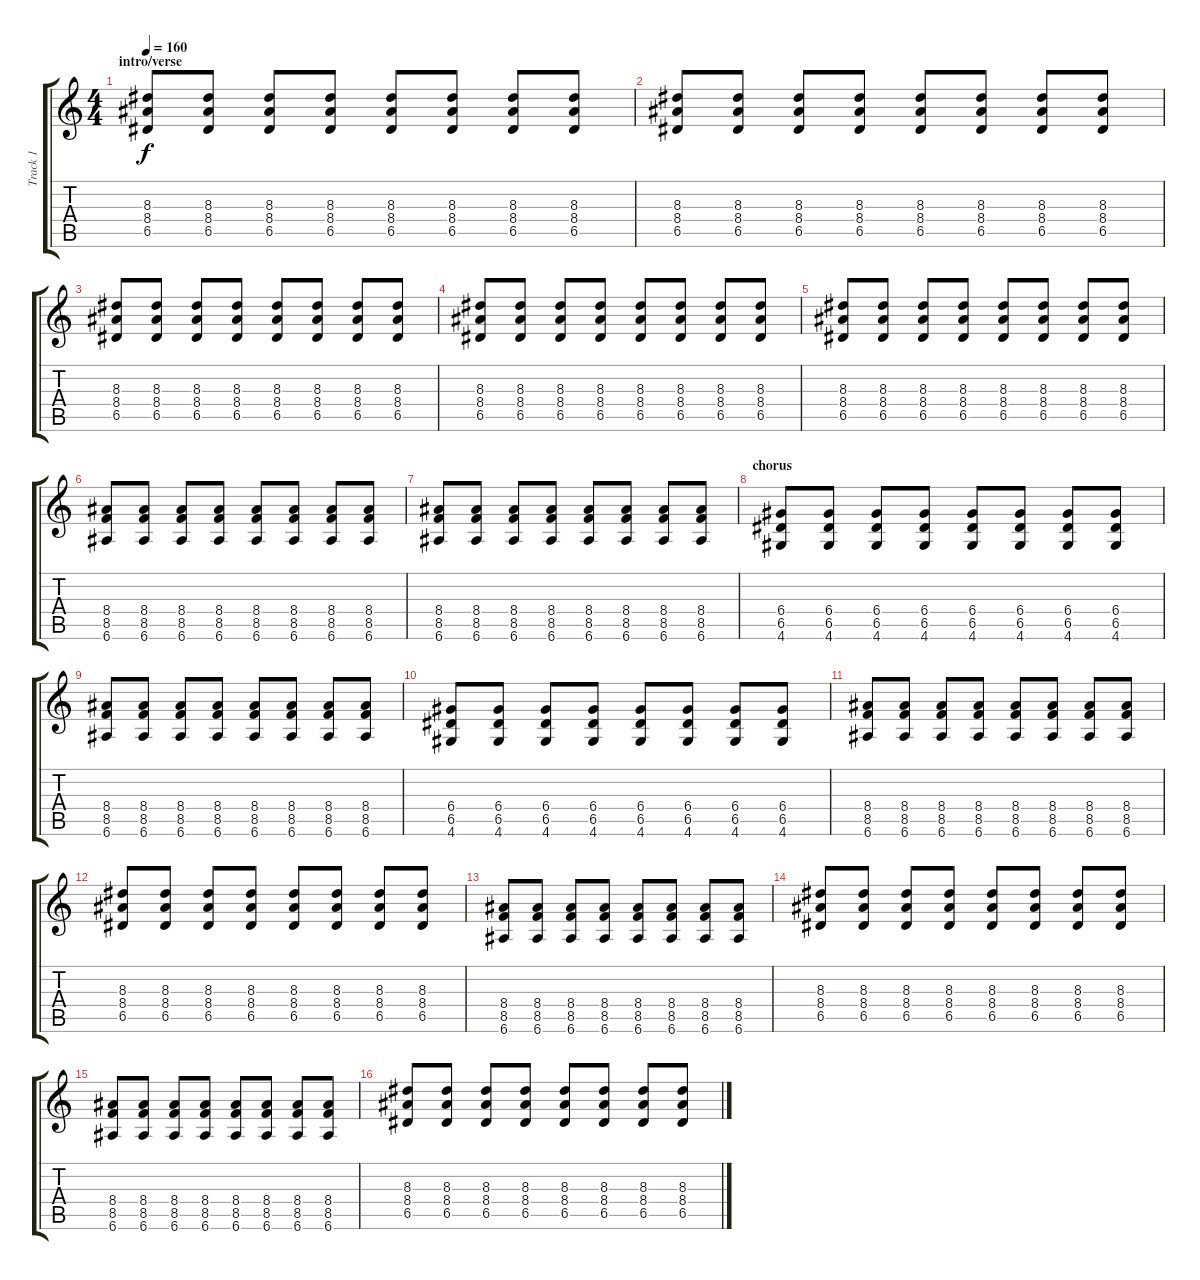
\track ("Track 1" "Track 1") {instrument overdrivenguitar}
\staff {score tabs}
\tuning (E4 B3 G3 D3 A2 E2) {hide}
\ts (4 4)
\section ("" "intro/verse")
\tempo 160
\clef g2
\ks c
(8.3 8.4 6.5).8{dy f instrument overdrivenguitar} (8.3 8.4 6.5).8 (8.3 8.4 6.5).8 (8.3 8.4 6.5).8 (8.3 8.4 6.5).8 (8.3 8.4 6.5).8 (8.3 8.4 6.5).8 (8.3 8.4 6.5).8 |
(8.3 8.4 6.5).8 (8.3 8.4 6.5).8 (8.3 8.4 6.5).8 (8.3 8.4 6.5).8 (8.3 8.4 6.5).8 (8.3 8.4 6.5).8 (8.3 8.4 6.5).8 (8.3 8.4 6.5).8 |
(8.3 8.4 6.5).8 (8.3 8.4 6.5).8 (8.3 8.4 6.5).8 (8.3 8.4 6.5).8 (8.3 8.4 6.5).8 (8.3 8.4 6.5).8 (8.3 8.4 6.5).8 (8.3 8.4 6.5).8 |
(8.3 8.4 6.5).8 (8.3 8.4 6.5).8 (8.3 8.4 6.5).8 (8.3 8.4 6.5).8 (8.3 8.4 6.5).8 (8.3 8.4 6.5).8 (8.3 8.4 6.5).8 (8.3 8.4 6.5).8 |
(8.3 8.4 6.5).8 (8.3 8.4 6.5).8 (8.3 8.4 6.5).8 (8.3 8.4 6.5).8 (8.3 8.4 6.5).8 (8.3 8.4 6.5).8 (8.3 8.4 6.5).8 (8.3 8.4 6.5).8 |
(8.4 8.5 6.6).8 (8.4 8.5 6.6).8 (8.4 8.5 6.6).8 (8.4 8.5 6.6).8 (8.4 8.5 6.6).8 (8.4 8.5 6.6).8 (8.4 8.5 6.6).8 (8.4 8.5 6.6).8 |
(8.4 8.5 6.6).8 (8.4 8.5 6.6).8 (8.4 8.5 6.6).8 (8.4 8.5 6.6).8 (8.4 8.5 6.6).8 (8.4 8.5 6.6).8 (8.4 8.5 6.6).8 (8.4 8.5 6.6).8 |
\section ("" "chorus")
(6.4 6.5 4.6).8 (6.4 6.5 4.6).8 (6.4 6.5 4.6).8 (6.4 6.5 4.6).8 (6.4 6.5 4.6).8 (6.4 6.5 4.6).8 (6.4 6.5 4.6).8 (6.4 6.5 4.6).8 |
(8.4 8.5 6.6).8 (8.4 8.5 6.6).8 (8.4 8.5 6.6).8 (8.4 8.5 6.6).8 (8.4 8.5 6.6).8 (8.4 8.5 6.6).8 (8.4 8.5 6.6).8 (8.4 8.5 6.6).8 |
(6.4 6.5 4.6).8 (6.4 6.5 4.6).8 (6.4 6.5 4.6).8 (6.4 6.5 4.6).8 (6.4 6.5 4.6).8 (6.4 6.5 4.6).8 (6.4 6.5 4.6).8 (6.4 6.5 4.6).8 |
(8.4 8.5 6.6).8 (8.4 8.5 6.6).8 (8.4 8.5 6.6).8 (8.4 8.5 6.6).8 (8.4 8.5 6.6).8 (8.4 8.5 6.6).8 (8.4 8.5 6.6).8 (8.4 8.5 6.6).8 |
(8.3 8.4 6.5).8 (8.3 8.4 6.5).8 (8.3 8.4 6.5).8 (8.3 8.4 6.5).8 (8.3 8.4 6.5).8 (8.3 8.4 6.5).8 (8.3 8.4 6.5).8 (8.3 8.4 6.5).8 |
(8.4 8.5 6.6).8 (8.4 8.5 6.6).8 (8.4 8.5 6.6).8 (8.4 8.5 6.6).8 (8.4 8.5 6.6).8 (8.4 8.5 6.6).8 (8.4 8.5 6.6).8 (8.4 8.5 6.6).8 |
(8.3 8.4 6.5).8 (8.3 8.4 6.5).8 (8.3 8.4 6.5).8 (8.3 8.4 6.5).8 (8.3 8.4 6.5).8 (8.3 8.4 6.5).8 (8.3 8.4 6.5).8 (8.3 8.4 6.5).8 |
(8.4 8.5 6.6).8 (8.4 8.5 6.6).8 (8.4 8.5 6.6).8 (8.4 8.5 6.6).8 (8.4 8.5 6.6).8 (8.4 8.5 6.6).8 (8.4 8.5 6.6).8 (8.4 8.5 6.6).8 |
(8.3 8.4 6.5).8 (8.3 8.4 6.5).8 (8.3 8.4 6.5).8 (8.3 8.4 6.5).8 (8.3 8.4 6.5).8 (8.3 8.4 6.5).8 (8.3 8.4 6.5).8 (8.3 8.4 6.5).8
